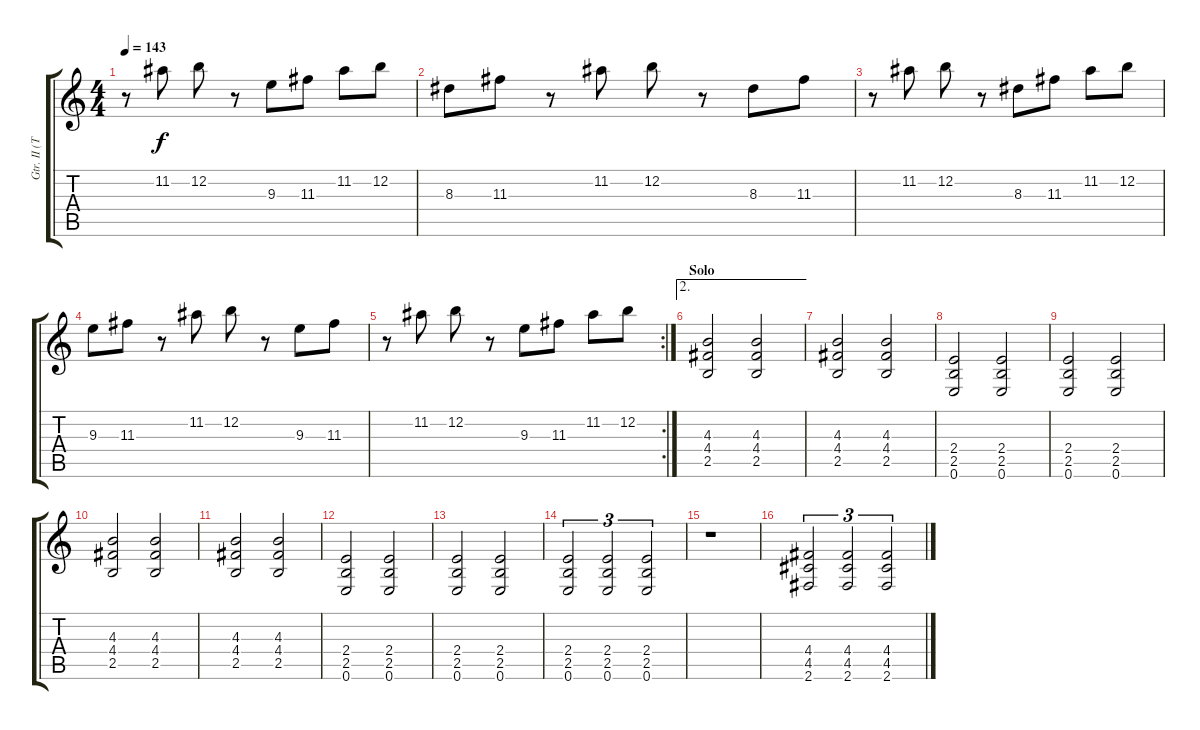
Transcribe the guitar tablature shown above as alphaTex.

\track ("Gtr. II (Theme)" "Gtr. II (T") {instrument overdrivenguitar}
\staff {score tabs}
\tuning (E4 B3 G3 D3 A2 E2) {hide}
\ts (4 4)
\tempo 143
\clef g2
\ks c
r.8{dy f} 11.2.8 12.2.8 r.8 9.3.8 11.3.8 11.2.8 12.2.8 |
8.3.8 11.3.8 r.8 11.2.8 12.2.8 r.8 8.3.8 11.3.8 |
r.8 11.2.8 12.2.8 r.8 8.3.8 11.3.8 11.2.8 12.2.8 |
9.3.8 11.3.8 r.8 11.2.8 12.2.8 r.8 9.3.8 11.3.8 |
\rc 2
r.8 11.2.8 12.2.8 r.8 9.3.8 11.3.8 11.2.8 12.2.8 |
\ae 2
\section ("" "Solo")
(4.3 4.4 2.5).2 (4.3 4.4 2.5).2 |
(4.3 4.4 2.5).2 (4.3 4.4 2.5).2 |
(2.4 2.5 0.6).2 (2.4 2.5 0.6).2 |
(2.4 2.5 0.6).2 (2.4 2.5 0.6).2 |
(4.3 4.4 2.5).2 (4.3 4.4 2.5).2 |
(4.3 4.4 2.5).2 (4.3 4.4 2.5).2 |
(2.4 2.5 0.6).2 (2.4 2.5 0.6).2 |
(2.4 2.5 0.6).2 (2.4 2.5 0.6).2 |
(2.4 2.5 0.6).2{tu (3 2)} (2.4 2.5 0.6).2{tu (3 2)} (2.4 2.5 0.6).2{tu (3 2)} |
r.1 |
(4.4 4.5 2.6).2{tu (3 2)} (4.4 4.5 2.6).2{tu (3 2)} (4.4 4.5 2.6).2{tu (3 2)}
